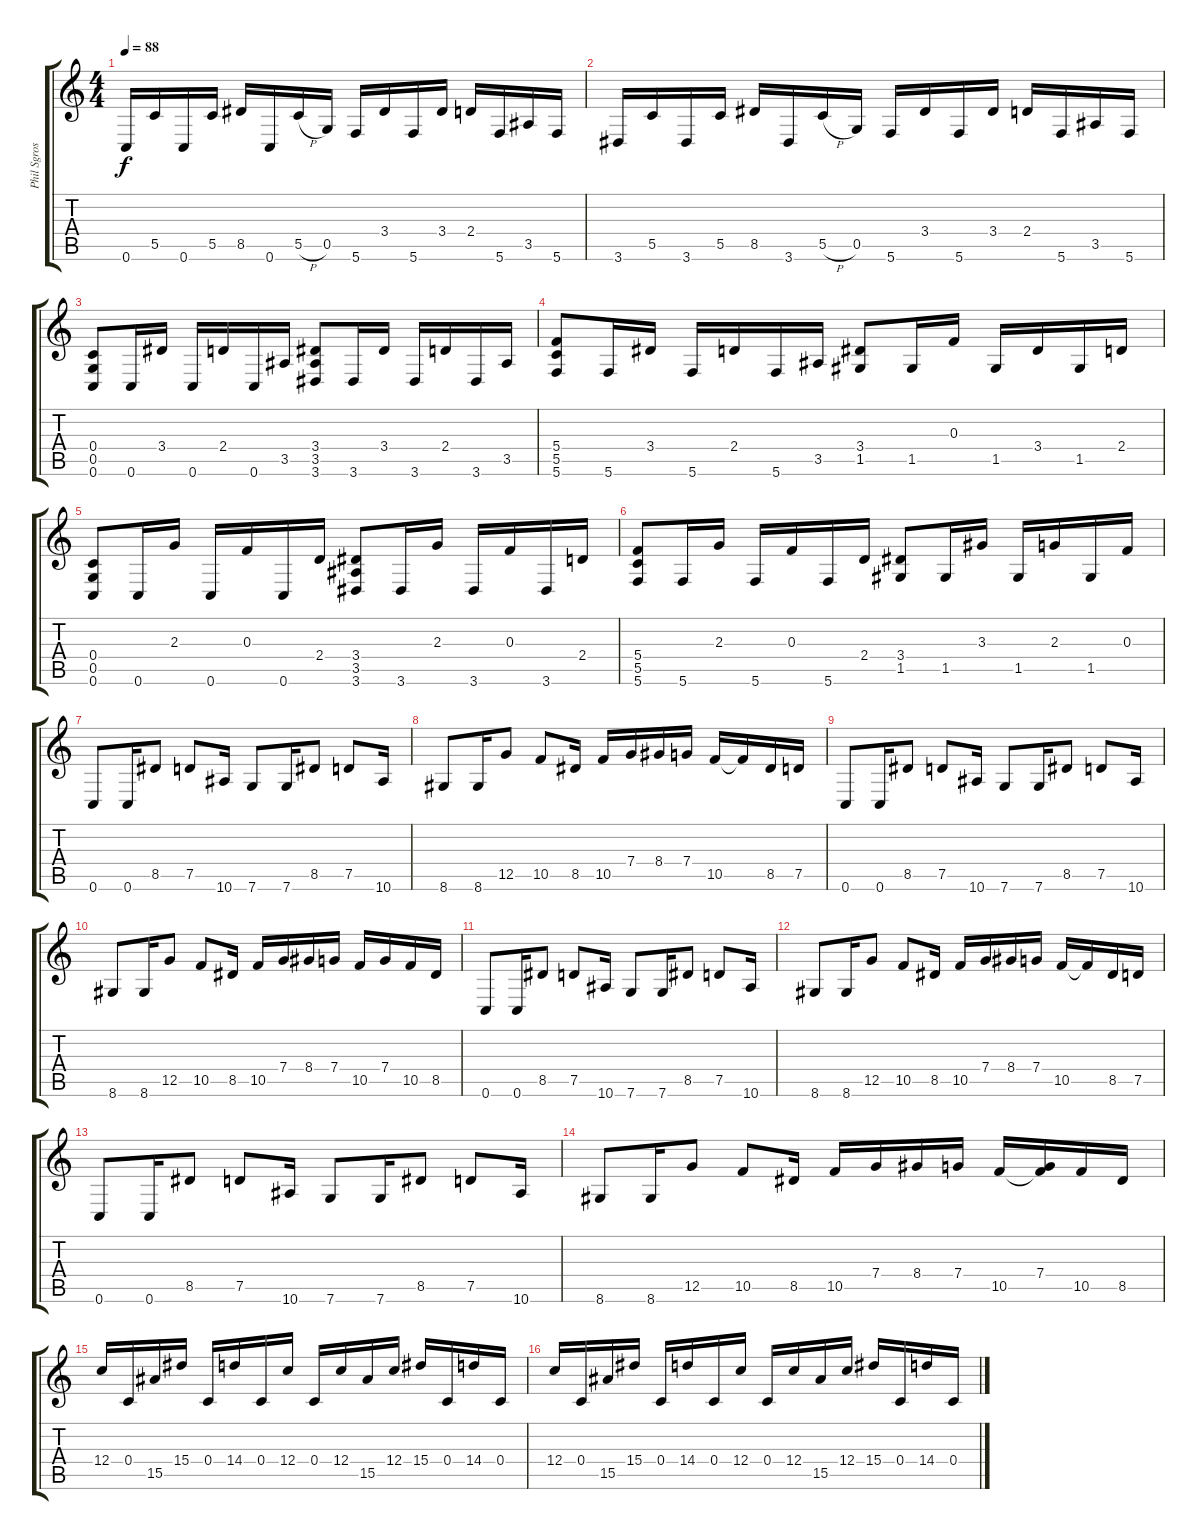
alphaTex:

\track ("Phil Sgrosso" "Phil Sgros") {instrument distortionguitar}
\staff {score tabs}
\tuning (D4 A3 F3 C3 G2 C2) {hide}
\ts (4 4)
\tempo 88
\clef g2
\ks c
0.6.16{dy f} 5.5.16 0.6.16 5.5.16 8.5.16 0.6.16 5.5{h}.16 0.5.16 5.6.16 3.4.16 5.6.16 3.4.16 2.4.16 5.6.16 3.5.16 5.6.16 |
3.6.16 5.5.16 3.6.16 5.5.16 8.5.16 3.6.16 5.5{h}.16 0.5.16 5.6.16 3.4.16 5.6.16 3.4.16 2.4.16 5.6.16 3.5.16 5.6.16 |
(0.4 0.5 0.6).8 0.6.16 3.4.16 0.6.16 2.4.16 0.6.16 3.5.16 (3.4 3.5 3.6).8 3.6.16 3.4.16 3.6.16 2.4.16 3.6.16 3.5.16 |
(5.4 5.5 5.6).8 5.6.16 3.4.16 5.6.16 2.4.16 5.6.16 3.5.16 (3.4 1.5).8 1.5.16 0.3.16 1.5.16 3.4.16 1.5.16 2.4.16 |
(0.4 0.5 0.6).8 0.6.16 2.3.16 0.6.16 0.3.16 0.6.16 2.4.16 (3.4 3.5 3.6).8 3.6.16 2.3.16 3.6.16 0.3.16 3.6.16 2.4.16 |
(5.4 5.5 5.6).8 5.6.16 2.3.16 5.6.16 0.3.16 5.6.16 2.4.16 (3.4 1.5).8 1.5.16 3.3.16 1.5.16 2.3.16 1.5.16 0.3.16 |
0.6.8 0.6.16 8.5.8 7.5.8 10.6.16 7.6.8 7.6.16 8.5.8 7.5.8 10.6.16 |
8.6.8 8.6.16 12.5.8 10.5.8 8.5.16 10.5.16 7.4.16 8.4.16 7.4.16 10.5.16 10.5{t}.16 8.5.16 7.5.16 |
0.6.8 0.6.16 8.5.8 7.5.8 10.6.16 7.6.8 7.6.16 8.5.8 7.5.8 10.6.16 |
8.6.8 8.6.16 12.5.8 10.5.8 8.5.16 10.5.16 7.4.16 8.4.16 7.4.16 10.5.16 7.4.16 10.5.16 8.5.16 |
0.6.8 0.6.16 8.5.8 7.5.8 10.6.16 7.6.8 7.6.16 8.5.8 7.5.8 10.6.16 |
8.6.8 8.6.16 12.5.8 10.5.8 8.5.16 10.5.16 7.4.16 8.4.16 7.4.16 10.5.16 10.5{t}.16 8.5.16 7.5.16 |
0.6.8 0.6.16 8.5.8 7.5.8 10.6.16 7.6.8 7.6.16 8.5.8 7.5.8 10.6.16 |
8.6.8 8.6.16 12.5.8 10.5.8 8.5.16 10.5.16 7.4.16 8.4.16 7.4.16 10.5.16 (7.4 10.5{t}).16 10.5.16 8.5.16 |
12.4.16 0.4.16 15.5.16 15.4.16 0.4.16 14.4.16 0.4.16 12.4.16 0.4.16 12.4.16 15.5.16 12.4.16 15.4.16 0.4.16 14.4.16 0.4.16 |
12.4.16 0.4.16 15.5.16 15.4.16 0.4.16 14.4.16 0.4.16 12.4.16 0.4.16 12.4.16 15.5.16 12.4.16 15.4.16 0.4.16 14.4.16 0.4.16
